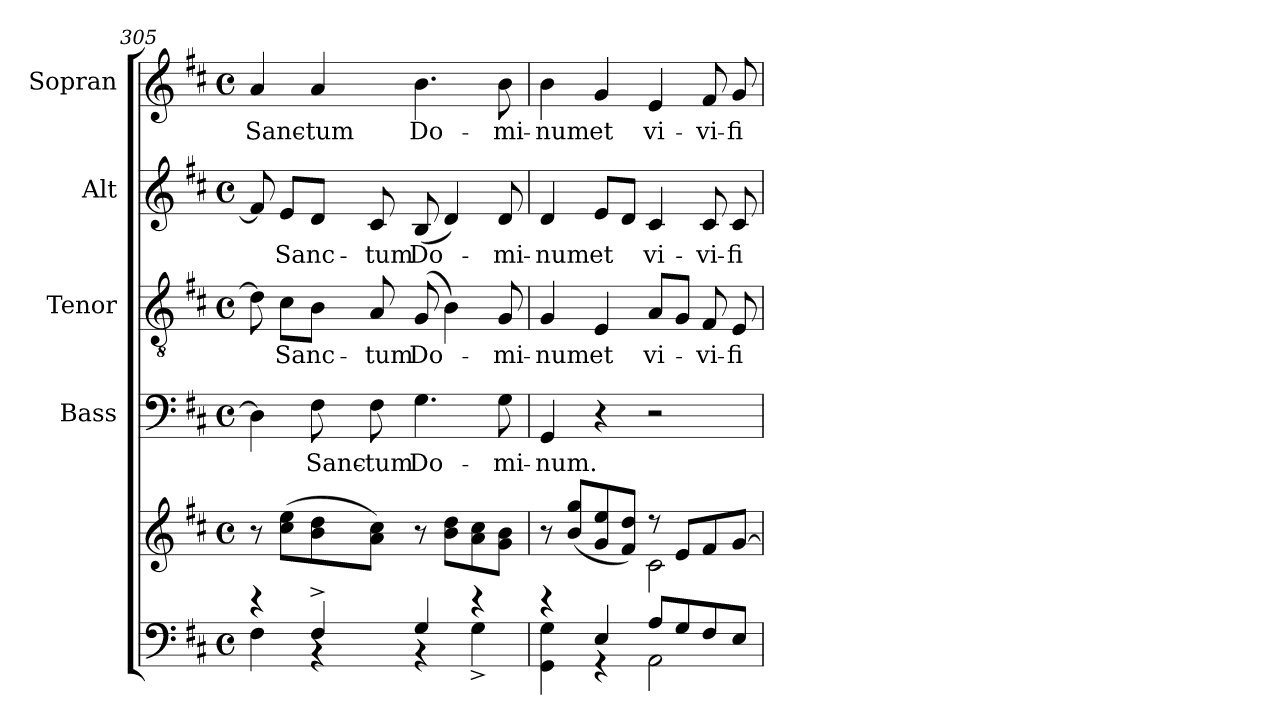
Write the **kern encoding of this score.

**kern	**kern	**kern	**text	**kern	**text	**kern	**text	**kern	**text
*part5	*part5	*part4	*part4	*part3	*part3	*part2	*part2	*part1	*part1
*staff6	*staff5	*staff4	*staff4	*staff3	*staff3	*staff2	*staff2	*staff1	*staff1
*	*	*I"Bass	*	*I"Tenor	*	*I"Alt	*	*I"Sopran	*
*	*	*I'B.	*	*I'T.	*	*I'A.	*	*I'S.	*
*clefF4	*clefG2	*clefF4	*	*clefGv2	*	*clefG2	*	*clefG2	*
*k[f#c#]	*k[f#c#]	*k[f#c#]	*	*k[f#c#]	*	*k[f#c#]	*	*k[f#c#]	*
*D:	*D:	*D:	*	*D:	*	*D:	*	*D:	*
*M4/4	*M4/4	*M4/4	*	*M4/4	*	*M4/4	*	*M4/4	*
*met(c)	*met(c)	*met(c)	*	*met(c)	*	*met(c)	*	*met(c)	*
=305	=305	=305	=305	=305	=305	=305	=305	=305	=305
*^	*	*	*	*	*	*	*	*	*
!	!	!	!	!	!	!	!	!	!	!LO:LY:b
4rd	4F#\	8r	4D\]	.	8d\]	.	8f#/]	.	4a/	Sanc-
!	!	!	!	!	!	!LO:LY:b	!	!LO:LY:b	!	!
.	.	(>8cc#\ 8ee\L	.	.	8c#\L	Sanc-	8e/L	Sanc-	.	.
!	!	!	!	!LO:LY:b	!	!	!	!	!	!LO:LY:b
4F#^>/	4rAA	8b\ 8dd\	8F#\	Sanc-	8B\J	.	8d/J	.	4a/	-tum
!	!	!	!	!LO:LY:b	!	!LO:LY:b	!	!LO:LY:b	!	!
.	.	8a\ 8cc#\J)	8F#\	-tum	8A/	-tum	8c#/	-tum	.	.
!	!	!	!	!LO:LY:b	!	!LO:LY:b	!	!LO:LY:b	!	!LO:LY:b
4G/	4rAA	8r	4.G\	Do-	(<8G/	Do-	(<8B/	Do-	4.b\	Do-
.	.	8b\ 8dd\L	.	.	4B\)	.	4d/)	.	.	.
4re	4G^<\	8a\ 8cc#\	.	.	.	.	.	.	.	.
!	!	!	!	!LO:LY:b	!	!LO:LY:b	!	!LO:LY:b	!	!LO:LY:b
.	.	8g\ 8b\J	8G\	-mi-	8G/	-mi-	8d/	-mi-	8b\	-mi-
!!LO:LB:g=z
=306	=306	=306	=306	=306	=306	=306	=306	=306	=306	=306
*	*	*^	*	*	*	*	*	*	*	*
!	!	!	!	!	!LO:LY:b	!	!LO:LY:b	!	!LO:LY:b	!	!LO:LY:b
4re	4GG\ 4G\	8r	2ryy	4GG/	-num.	4G/	-num	4d/	-num	4b\	-num
.	.	(<8b/ 8gg/L	.	.	.	.	.	.	.	.	.
!	!	!	!	!	!	!	!LO:LY:b	!	!LO:LY:b	!	!LO:LY:b
4E/	4rGG	8g/ 8ee/	.	4r	.	4E/	et	8e/L	et	4g/	et
.	.	8f#/ 8dd/J)	.	.	.	.	.	8d/J	.	.	.
!	!	!	!	!	!	!	!LO:LY:b	!	!LO:LY:b	!	!LO:LY:b
8A/L	2AA\	8r	2c#\	2r	.	8A/L	vi-	4c#/	vi-	4e/	vi-
8G/	.	8e/L	.	.	.	8G/J	.	.	.	.	.
!	!	!	!	!	!	!	!LO:LY:b	!	!LO:LY:b	!	!LO:LY:b
8F#/	.	8f#/	.	.	.	8F#/	-vi-	8c#/	-vi-	8f#/	-vi-
!	!	!	!	!	!	!	!LO:LY:b	!	!LO:LY:b	!	!LO:LY:b
8E/J	.	[>8g/J	.	.	.	8E/	-fi-	8c#/	-fi-	8g/	-fi-
*v	*v	*	*	*	*	*	*	*	*	*	*
*	*v	*v	*	*	*	*	*	*	*	*
=	=	=	=	=	=	=	=	=	=
*-	*-	*-	*-	*-	*-	*-	*-	*-	*-
